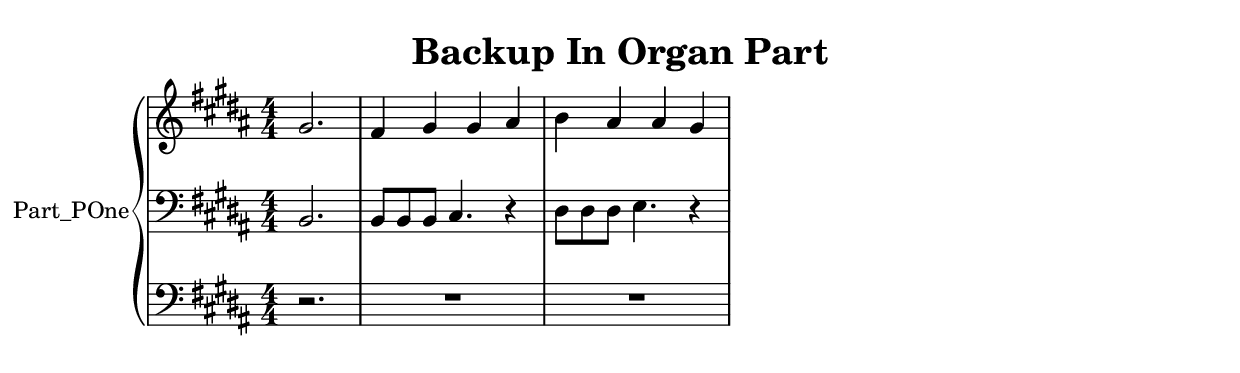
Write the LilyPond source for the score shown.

\version "2.24.4"

\header {
  workCreditTypeTitle = "Backup In Organ Part"
  encodingDate        = "2016-10-24"
  software            = "MuseScore 2.0.3"
  title               = "Backup In Organ Part"
}

\paper {
  % horizontal-shift = 0.0\mm
  % indent = 0.0\mm
  % short-indent = 0.0\mm
  
  % markup-system-spacing-padding = 0.0\mm
  % between-system-space = 0.0\mm
  % page-top-space = 0.0\mm
  
  % page-count = -1
  % system-count = -1
  
  % oddHeaderMarkup = ""
  % evenHeaderMarkup = ""
  % oddFooterMarkup = ""
  % evenFooterMarkup = ""
}

\layout {
  \context { \Score
    autoBeaming = ##f % to display tuplets brackets
  }
  \context { \Voice
  }
}

Part_POne_Staff_One_Voice_One = \absolute {
  \language "nederlands"
  \partial 2.
  
  \clef "treble"
  \key b \major
  \numericTimeSignature \time 4/4
  \stemUp gis'2.  | % 1
  \barNumberCheck #1
  fis'4 gis' gis' ais'  | % 2
  \barNumberCheck #2
  \stemDown b'4 \stemUp ais' ais' gis'  | % 0
  \barNumberCheck #3
}

Part_POne_Staff_Two_Voice_Five = \absolute {
  \language "nederlands"
  \partial 2.
  
  \clef "bass"
  \key b \major
  \numericTimeSignature \time 4/4
  \stemUp b,2.  | % 1
  \barNumberCheck #1
  b,8 [
  b, b, ]
  cis4. r4  | % 2
  \barNumberCheck #2
  \stemDown dis8 [
  dis dis ]
  e4. r4  | % 0
  \barNumberCheck #3
}

Part_POne_Staff_Three_Voice_Nine = \absolute {
  \language "nederlands"
  \partial 2.
  
  \clef "bass"
  \key b \major
  \numericTimeSignature \time 4/4
  r2.  | % 1
  \barNumberCheck #1
  R1  | % 2
  \barNumberCheck #2
  R1  | % 3
  \barNumberCheck #3
}

\book {

  \score {
    <<
      
      <<
      
        \new PianoStaff
        \with {
          instrumentName = "Part_POne"
          shortInstrumentName = "Org."
        }
        
        <<
        
          \new Staff  = "Part_POne_Staff_One"
          \with {
          }
          <<
            \context Voice = "Part_POne_Staff_One_Voice_One" <<
              \Part_POne_Staff_One_Voice_One
            >>
          >>
          
          \new Staff  = "Part_POne_Staff_Two"
          \with {
          }
          <<
            \context Voice = "Part_POne_Staff_Two_Voice_Five" <<
              \Part_POne_Staff_Two_Voice_Five
            >>
          >>
          
          \new Staff  = "Part_POne_Staff_Three"
          \with {
          }
          <<
            \context Voice = "Part_POne_Staff_Three_Voice_Nine" <<
              \Part_POne_Staff_Three_Voice_Nine
            >>
          >>
        >>
      
      >>
    
    >>
    
    \layout {
      \context { \Score
        autoBeaming = ##f % to display tuplets brackets
      }
      \context { \Voice
      }
    }
    
    \midi {
      \tempo 16 = 360
    }
  }
  
}
